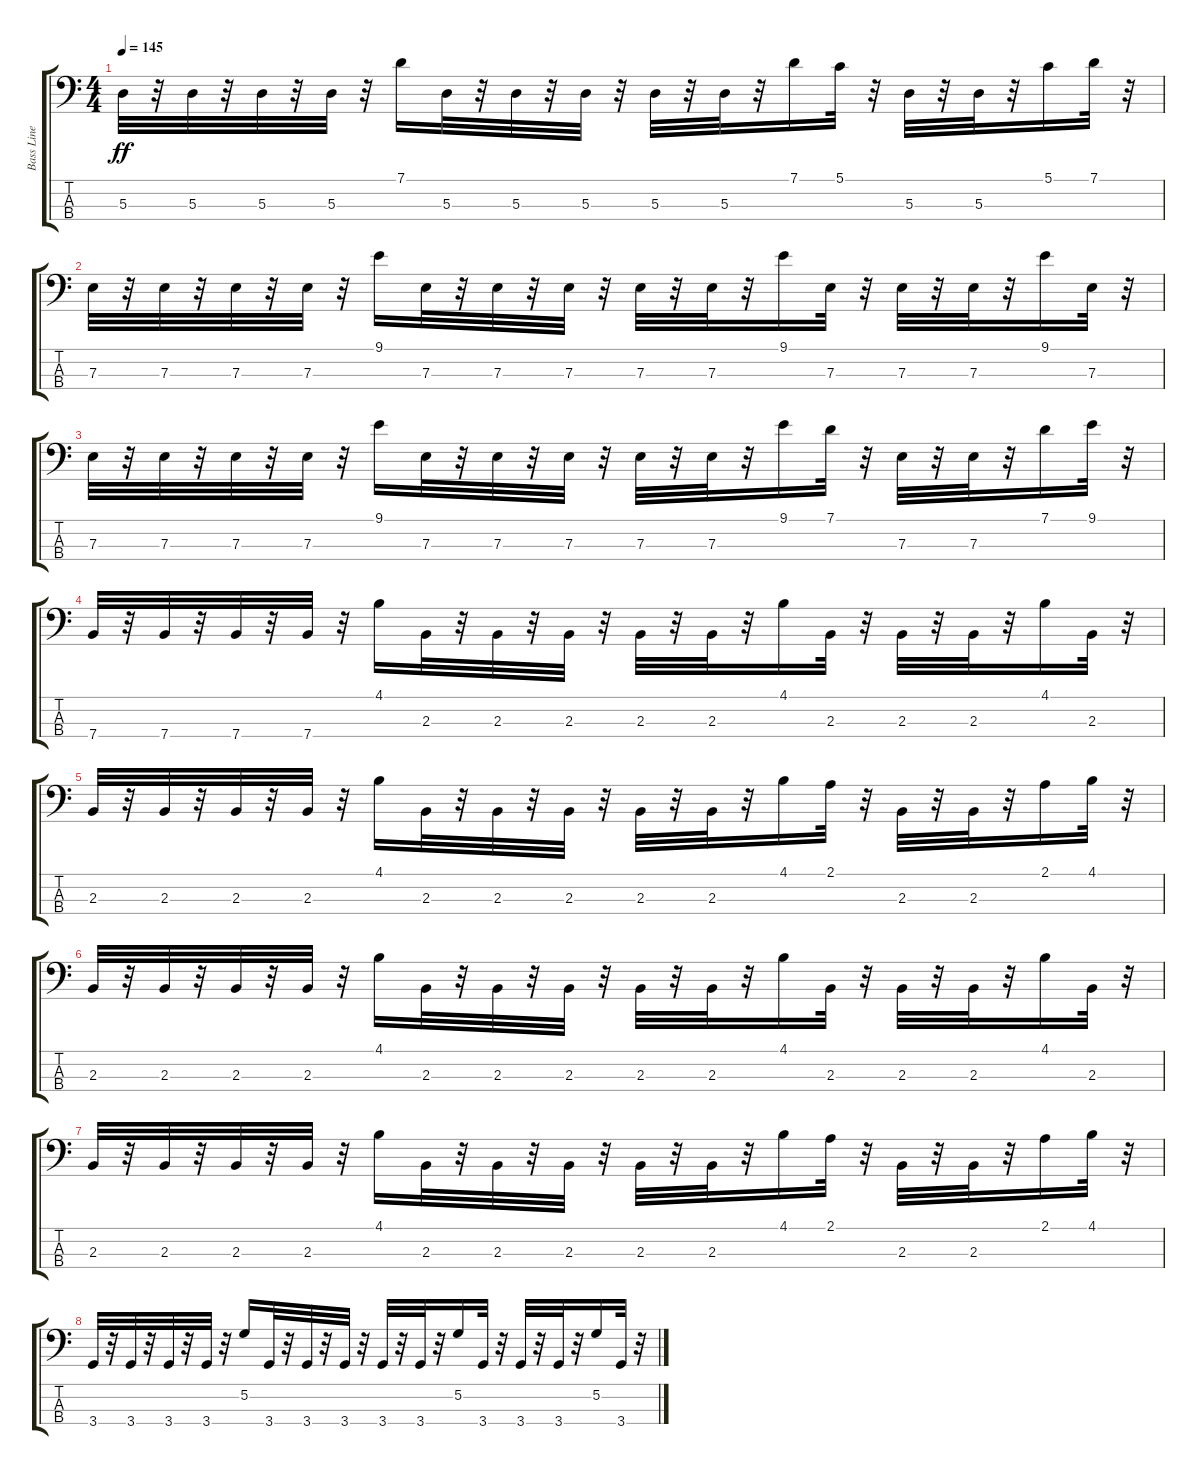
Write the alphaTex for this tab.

\track ("Bass Line" "Bass Line") {instrument electricbasspick}
\staff {score tabs}
\tuning (G2 D2 A1 E1) {hide}
\ts (4 4)
\tempo 145
\clef f4
\ks c
5.3.32{dy ff} r.32 5.3.32 r.32 5.3.32 r.32 5.3.32 r.32 7.1.16 5.3.32 r.32 5.3.32 r.32 5.3.32 r.32 5.3.32 r.32 5.3.32 r.32 7.1.16 5.1.32 r.32 5.3.32 r.32 5.3.32 r.32 5.1.16 7.1.32 r.32 |
7.3.32 r.32 7.3.32 r.32 7.3.32 r.32 7.3.32 r.32 9.1.16 7.3.32 r.32 7.3.32 r.32 7.3.32 r.32 7.3.32 r.32 7.3.32 r.32 9.1.16 7.3.32 r.32 7.3.32 r.32 7.3.32 r.32 9.1.16 7.3.32 r.32 |
7.3.32 r.32 7.3.32 r.32 7.3.32 r.32 7.3.32 r.32 9.1.16 7.3.32 r.32 7.3.32 r.32 7.3.32 r.32 7.3.32 r.32 7.3.32 r.32 9.1.16 7.1.32 r.32 7.3.32 r.32 7.3.32 r.32 7.1.16 9.1.32 r.32 |
7.4.32 r.32 7.4.32 r.32 7.4.32 r.32 7.4.32 r.32 4.1.16 2.3.32 r.32 2.3.32 r.32 2.3.32 r.32 2.3.32 r.32 2.3.32 r.32 4.1.16 2.3.32 r.32 2.3.32 r.32 2.3.32 r.32 4.1.16 2.3.32 r.32 |
2.3.32 r.32 2.3.32 r.32 2.3.32 r.32 2.3.32 r.32 4.1.16 2.3.32 r.32 2.3.32 r.32 2.3.32 r.32 2.3.32 r.32 2.3.32 r.32 4.1.16 2.1.32 r.32 2.3.32 r.32 2.3.32 r.32 2.1.16 4.1.32 r.32 |
2.3.32 r.32 2.3.32 r.32 2.3.32 r.32 2.3.32 r.32 4.1.16 2.3.32 r.32 2.3.32 r.32 2.3.32 r.32 2.3.32 r.32 2.3.32 r.32 4.1.16 2.3.32 r.32 2.3.32 r.32 2.3.32 r.32 4.1.16 2.3.32 r.32 |
2.3.32 r.32 2.3.32 r.32 2.3.32 r.32 2.3.32 r.32 4.1.16 2.3.32 r.32 2.3.32 r.32 2.3.32 r.32 2.3.32 r.32 2.3.32 r.32 4.1.16 2.1.32 r.32 2.3.32 r.32 2.3.32 r.32 2.1.16 4.1.32 r.32 |
3.4.32 r.32 3.4.32 r.32 3.4.32 r.32 3.4.32 r.32 5.2.16 3.4.32 r.32 3.4.32 r.32 3.4.32 r.32 3.4.32 r.32 3.4.32 r.32 5.2.16 3.4.32 r.32 3.4.32 r.32 3.4.32 r.32 5.2.16 3.4.32 r.32
